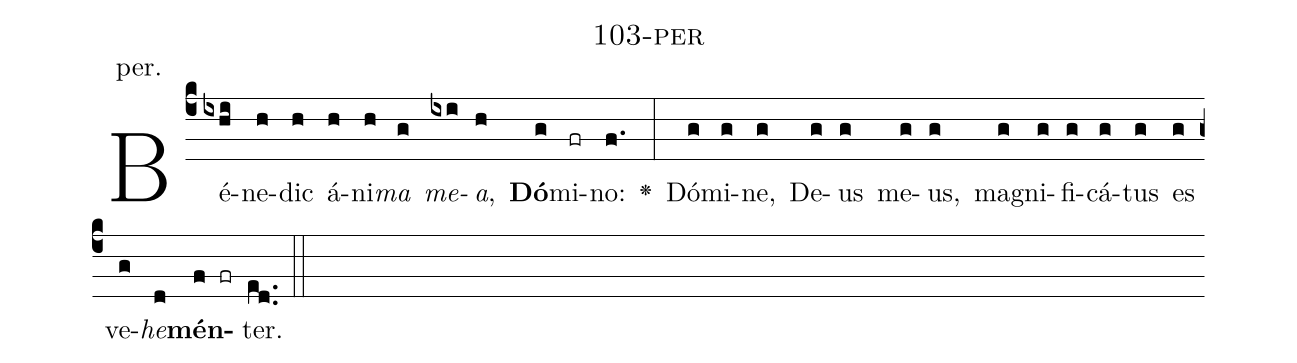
name: 103-per;
annotation: per.;
%%
(c4)Bé(ixhi)ne(h)dic(h) á(h)ni(h)<i>ma</i>(g) <i>me</i>(ixi)<i>a</i>,(h) <b>Dó</b>(g)mi(fr)no:(f.) <v>\greheightstar</v>(:) Dó(g)mi(g)ne,(g) De(g)us(g) me(g)us,(g) ma(g)gni(g)fi(g)cá(g)tus(g) es(g) ve(g)<i>he</i>(d)<b>mén</b>(f fr)ter.(ed..) (::)


%E(g) u(g) o(g) u(d) a(f) e.(ed..) (::)
